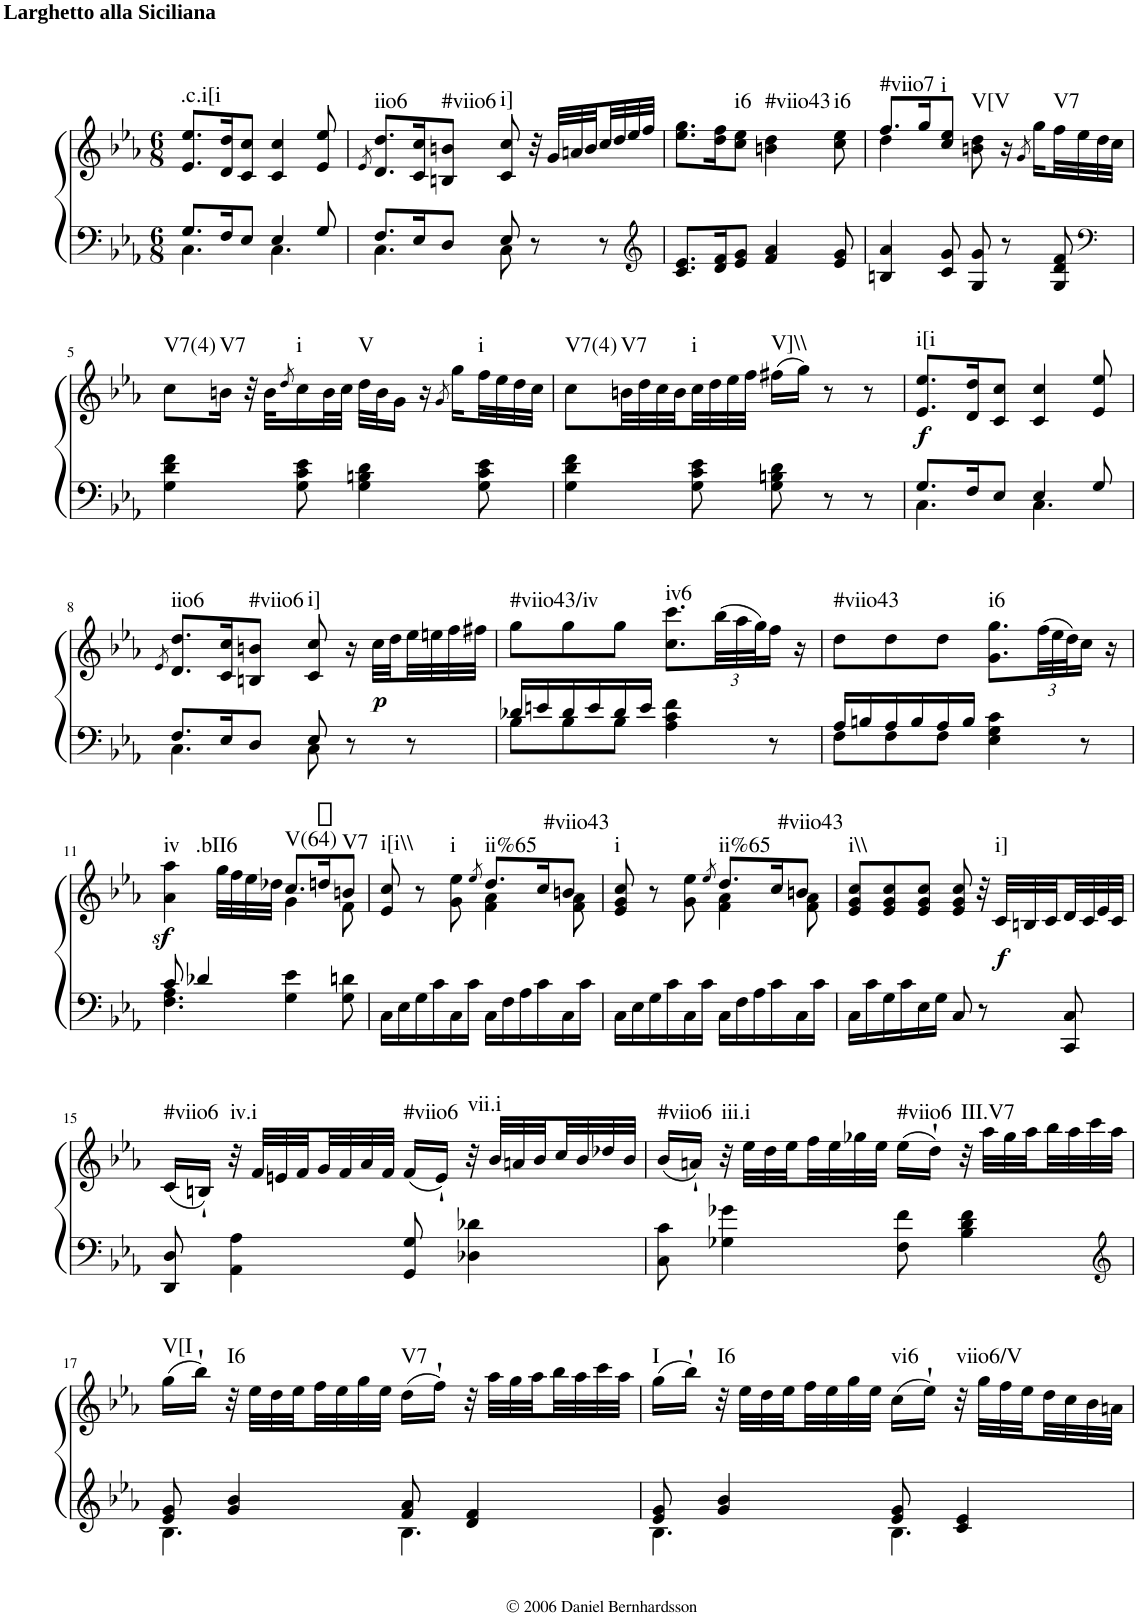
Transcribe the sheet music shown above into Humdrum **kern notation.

**kern	**kern	**dynam	**harte
*part1	*part1	*part1	*part1
*staff2	*staff1	*staff1/2	*
*I"Piano	*	*	*
*I'Pno.	*	*	*
*clefF4	*clefG2	*	*
*k[b-e-a-]	*k[b-e-a-]	*	*
*M6/8	*M6/8	*	*
=1	=1	=1	=1
*^	*	*	*
!	!	!LO:TX:a:B:t=Larghetto alla Siciliana	!	!LO:H:kt=.c.i[i
8.G/L	4.C\	8.e-/ 8.ee-/L	.	N
16F/K	.	16d/ 16dd/K	.	.
8E-/J	.	8c/ 8cc/J	.	.
4E-/	4.C\	4c/ 4cc/	.	.
8G/	.	8e-/ 8ee-/	.	.
=2	=2	=2	=2	=2
.	.	8qe-/	.	.
!	!	!	!	!LO:H:kt=iio6
8.F/L	4.C\	8.d/ 8.dd/L	.	N
16E-/K	.	16c/ 16cc/K	.	.
!	!	!	!	!LO:H:kt=#viio6
8D/J	.	8Bn/ 8bn/J	.	N
!	!	!	!	!LO:H:kt=i]
8E-/	8C\	8c/ 8cc/	.	N
8r	8ryy	32r	.	.
.	.	32g/LLL	.	.
.	.	32an/	.	.
.	.	32b/	.	.
8r	8ryy	32cc/	.	.
.	.	32dd/	.	.
.	.	32ee-/	.	.
*clefG2	*	*	*	*
.	.	32ff/JJJ	.	.
*v	*v	*	*	*
=3	=3	=3	=3
8.c/ 8.e-/L	8.ee-\ 8.gg\L	.	.
16d/ 16f/K	16dd\ 16ff\K	.	.
!	!	!	!LO:H:kt=i6
8e-/ 8g/J	8cc\ 8ee-\J	.	N
!	!	!	!LO:H:kt=#viio43
4f/ 4a-/	4bn\ 4dd\	.	N
!	!	!	!LO:H:kt=i6
8e-/ 8g/	8cc\ 8ee-\	.	N
=4	=4	=4	=4
*	*^	*	*
!	!	!	!	!LO:H:kt=#viio7
4Bn/ 4a-/	8.ff/L	4dd\	.	N
.	16gg/K	.	.	.
!	!	!	!	!LO:H:kt=i
8c/ 8g/	8cc/ 8ee-/J	8ryy	.	N
!	!	!	!	!LO:H:kt=V[V
8G/ 8g/	8bn\ 8dd\	4.ryy	.	N
8r	16r	.	.	.
.	8qg/	.	.	.
.	16gg\LL	.	.	.
!	!	!	!	!LO:H:kt=V7
8G/ 8d/ 8f/	32ff\L	.	.	N
.	32ee-\	.	.	.
*clefF4	*	*	*	*
.	32dd\	.	.	.
.	32cc\JJJ	.	.	.
*	*v	*v	*	*
!!LO:LB:g=z
=5	=5	=5	=5
!	!	!	!LO:H:kt=V7(4)
4G\ 4d\ 4f\	8cc\L	.	N
!	!	!	!LO:H:kt=V7
.	16bn\Jk	.	N
.	32r	.	.
.	32b\KLL	.	.
.	8qdd/	.	.
!	!	!	!LO:H:kt=i
8G\ 8c\ 8e-\	16cc\	.	N
.	32b\L	.	.
.	32cc\JJJ	.	.
!	!	!	!LO:H:kt=V
4G\ 4Bn\ 4d\	32dd\LLL	.	N
.	32b\J	.	.
.	16g\JJ	.	.
.	16r	.	.
.	8qg/	.	.
.	16gg\LL	.	.
!	!	!	!LO:H:kt=i
8G\ 8c\ 8e-\	32ff\L	.	N
.	32ee-\	.	.
.	32dd\	.	.
.	32cc\JJJ	.	.
=6	=6	=6	=6
!	!	!	!LO:H:kt=V7(4)
4G\ 4d\ 4f\	8cc\L	.	N
!	!	!	!LO:H:kt=V7
.	32bn\LL	.	N
.	32dd\	.	.
.	32cc\	.	.
.	32b\	.	.
!	!	!	!LO:H:kt=i
8G\ 8c\ 8e-\	32cc\	.	N
.	32dd\	.	.
.	32ee-\	.	.
.	32ff\JJJ	.	.
!	!	!	!LO:H:kt=V]\\
8G\ 8Bn\ 8d\	(16ff#X\LL	.	N
.	16gg\JJ)	.	.
8r	8r	.	.
8r	8r	.	.
=7	=7	=7	=7
*^	*	*	*
!	!	!	!LO:DY:b	!LO:H:kt=i[i
8.G/L	4.C\	8.e-/ 8.ee-/L	f	N
16F/K	.	16d/ 16dd/K	.	.
8E-/J	.	8c/ 8cc/J	.	.
4E-/	4.C\	4c/ 4cc/	.	.
8G/	.	8e-/ 8ee-/	.	.
!!LO:LB:g=z
=8	=8	=8	=8	=8
.	.	8qe-/	.	.
!	!	!	!	!LO:H:kt=iio6
8.F/L	4.C\	8.d/ 8.dd/L	.	N
16E-/K	.	16c/ 16cc/K	.	.
!	!	!	!	!LO:H:kt=#viio6
8D/J	.	8Bn/ 8bn/J	.	N
!	!	!	!	!LO:H:kt=i]
8E-/	8C\	8c/ 8cc/	.	N
8r	8ryy	16r	.	.
!	!	!	!LO:DY:b	!
.	.	32cc\LLL	p	.
.	.	32dd\	.	.
8r	8ryy	32ee-\	.	.
.	.	32een\	.	.
.	.	32ff\	.	.
.	.	32ff#X\JJJ	.	.
=9	=9	=9	=9	=9
!	!	!	!	!LO:H:kt=#viio43/iv
16d-X/LL	8B-\L	8gg\L	.	N
16en/	.	.	.	.
16d-/	8B-\	8gg\	.	.
16e/	.	.	.	.
16d-/	8B-\J	8gg\J	.	.
16e/JJ	.	.	.	.
!	!	!	!	!LO:H:kt=iv6
4A-\ 4c\ 4f\	4.ryy	8.cc\ 8.ccc\L	.	N
*	*	*Xbrackettup	*	*
.	.	(48bb-\LL	.	.
.	.	48aa-\	.	.
.	.	48gg\J)	.	.
8r	.	16ff\JJ	.	.
.	.	16r	.	.
=10	=10	=10	=10	=10
!	!	!	!	!LO:H:kt=#viio43
16A-/LL	8F\L	8dd\L	.	N
16Bn/	.	.	.	.
16A-/	8F\	8dd\	.	.
16B/	.	.	.	.
16A-/	8F\J	8dd\J	.	.
16B/JJ	.	.	.	.
!	!	!	!	!LO:H:kt=i6
4E-\ 4G\ 4c\	4.ryy	8.g\ 8.gg\L	.	N
.	.	(48ff\LL	.	.
.	.	48ee-\	.	.
.	.	48dd\J)	.	.
8r	.	16cc\JJ	.	.
.	.	16r	.	.
!!LO:LB:g=z
=11	=11	=11	=11	=11
*	*	*^	*	*
!	!	!	!	!LO:DY:a=2	!LO:H:n=1:kt=iv
!	!	!	!	!	!LO:H:n=2:kt=.bII6
8c/	4.F\ 4.A-\	4a-\ 4aa-\	4.ryy	sf	N N
4d-X/	.	.	.	.	.
.	.	32gg\LLL	.	.	.
.	.	32ff\	.	.	.
.	.	32ee-\	.	.	.
.	.	32dd-X\JJJ	.	.	.
!	!	!	!	!	!LO:H:kt=V(64)
4G\ 4e-\	4.ryy	8.cc/L	4g\	.	N
.	.	16ddn/K	.	.	.
!	!	!	!	!	!LO:H:kt=V7
8G\ 8dn\	.	8bn/J	8f\	.	N
*v	*v	*	*	*	*
=12	=12	=12	=12	=12
!	!	!	!	!LO:H:kt=i[i\\
16C\LL	8e-/ 8cc/	4.ryy	.	N
16E-\	.	.	.	.
16G\	8r	.	.	.
16c\	.	.	.	.
!	!	!	!	!LO:H:kt=i
16C\	8g\ 8ee-\	.	.	N
16c\JJ	.	.	.	.
.	8qee-/	.	.	.
!	!	!	!	!LO:H:kt=ii%65
16C\LL	8.dd/L	4f\ 4a-\	.	N
16F\	.	.	.	.
16A-\	.	.	.	.
16c\	16cc/K	.	.	.
!	!	!	!	!LO:H:kt=#viio43
16C\	8bn/J	8f\ 8a-\	.	N
16c\JJ	.	.	.	.
=13	=13	=13	=13	=13
!	!	!	!	!LO:H:kt=i
16C\LL	8e-/ 8g/ 8cc/	4.ryy	.	N
16E-\	.	.	.	.
16G\	8r	.	.	.
16c\	.	.	.	.
16C\	8g\ 8ee-\	.	.	.
16c\JJ	.	.	.	.
.	8qee-/	.	.	.
!	!	!	!	!LO:H:kt=ii%65
16C\LL	8.dd/L	4f\ 4a-\	.	N
16F\	.	.	.	.
16A-\	.	.	.	.
16c\	16cc/K	.	.	.
!	!	!	!	!LO:H:kt=#viio43
16C\	8bn/J	8f\ 8a-\	.	N
16c\JJ	.	.	.	.
*	*v	*v	*	*
=14	=14	=14	=14
!	!	!	!LO:H:kt=i\\
16C\LL	8e-/ 8g/ 8cc/L	.	N
16c\	.	.	.
16G\	8e-/ 8g/ 8cc/	.	.
16c\	.	.	.
16E-\	8e-/ 8g/ 8cc/J	.	.
16G\JJ	.	.	.
8C/	8e-/ 8g/ 8cc/	.	.
8r	32r	.	.
!	!	!LO:DY:b	!LO:H:kt=i]
.	32c/LLL	f	N
.	32Bn/	.	.
.	32c/	.	.
8CC/ 8C/	32d/	.	.
.	32c/	.	.
.	32e-/	.	.
.	32c/JJJ	.	.
!!LO:LB:g=z
=15	=15	=15	=15
!	!	!	!LO:H:kt=#viio6
8DD/ 8D/	(16c/LL	.	N
.	16Bn`/JJ)	.	.
!	!	!	!LO:H:kt=iv.i
4AA-\ 4A-\	32r	.	N
.	32f/LLL	.	.
.	32en/	.	.
.	32f/	.	.
.	32g/	.	.
.	32f/	.	.
.	32a-/	.	.
.	32f/JJJ	.	.
!	!	!	!LO:H:kt=#viio6
8GG/ 8G/	(16f/LL	.	N
.	16e`/JJ)	.	.
!	!	!	!LO:H:kt=vii.i
4D-X\ 4d-X\	32r	.	N
.	32b-/LLL	.	.
.	32an/	.	.
.	32b-/	.	.
.	32cc/	.	.
.	32b-/	.	.
.	32dd-X/	.	.
.	32b-/JJJ	.	.
=16	=16	=16	=16
!	!	!	!LO:H:kt=#viio6
8C\ 8c\	(16b-/LL	.	N
.	16an`/JJ)	.	.
!	!	!	!LO:H:kt=iii.i
4G-X\ 4g-X\	32r	.	N
.	32ee-\LLL	.	.
.	32dd\	.	.
.	32ee-\	.	.
.	32ff\	.	.
.	32ee-\	.	.
.	32gg-X\	.	.
.	32ee-\JJJ	.	.
!	!	!	!LO:H:kt=#viio6
8F\ 8f\	(16ee-\LL	.	N
.	16dd`\JJ)	.	.
!	!	!	!LO:H:kt=III.V7
4B-\ 4d\ 4f\	32r	.	N
.	32aa-\LLL	.	.
.	32gg-\	.	.
.	32aa-\	.	.
.	32bb-\	.	.
.	32aa-\	.	.
.	32ccc\	.	.
*clefG2	*	*	*
.	32aa-\JJJ	.	.
!!LO:LB:g=z
=17	=17	=17	=17
*^	*	*	*
!	!	!	!	!LO:H:kt=V[I
8e-/ 8g/	4.B-\	(16gg\LL	.	N
.	.	16bb-`\JJ)	.	.
!	!	!	!	!LO:H:kt=I6
4g/ 4b-/	.	32r	.	N
.	.	32ee-\LLL	.	.
.	.	32dd\	.	.
.	.	32ee-\	.	.
.	.	32ff\	.	.
.	.	32ee-\	.	.
.	.	32gg\	.	.
.	.	32ee-\JJJ	.	.
!	!	!	!	!LO:H:kt=V7
8f/ 8a-/	4.B-\	(16dd\LL	.	N
.	.	16ff`\JJ)	.	.
4d/ 4f/	.	32r	.	.
.	.	32aa-\LLL	.	.
.	.	32gg\	.	.
.	.	32aa-\	.	.
.	.	32bb-\	.	.
.	.	32aa-\	.	.
.	.	32ccc\	.	.
.	.	32aa-\JJJ	.	.
=18	=18	=18	=18	=18
!	!	!	!	!LO:H:kt=I
8e-/ 8g/	4.B-\	(16gg\LL	.	N
.	.	16bb-`\JJ)	.	.
!	!	!	!	!LO:H:kt=I6
4g/ 4b-/	.	32r	.	N
.	.	32ee-\LLL	.	.
.	.	32dd\	.	.
.	.	32ee-\	.	.
.	.	32ff\	.	.
.	.	32ee-\	.	.
.	.	32gg\	.	.
.	.	32ee-\JJJ	.	.
!	!	!	!	!LO:H:kt=vi6
8e-/ 8g/	4.B-\	(16cc\LL	.	N
.	.	16ee-`\JJ)	.	.
!	!	!	!	!LO:H:kt=viio6/V
4c/ 4e-/	.	32r	.	N
.	.	32gg\LLL	.	.
.	.	32ff\	.	.
.	.	32ee-\	.	.
.	.	32dd\	.	.
.	.	32cc\	.	.
.	.	32b-\	.	.
.	.	32an\JJJ	.	.
*v	*v	*	*	*
=	=	=	=
*-	*-	*-	*-
